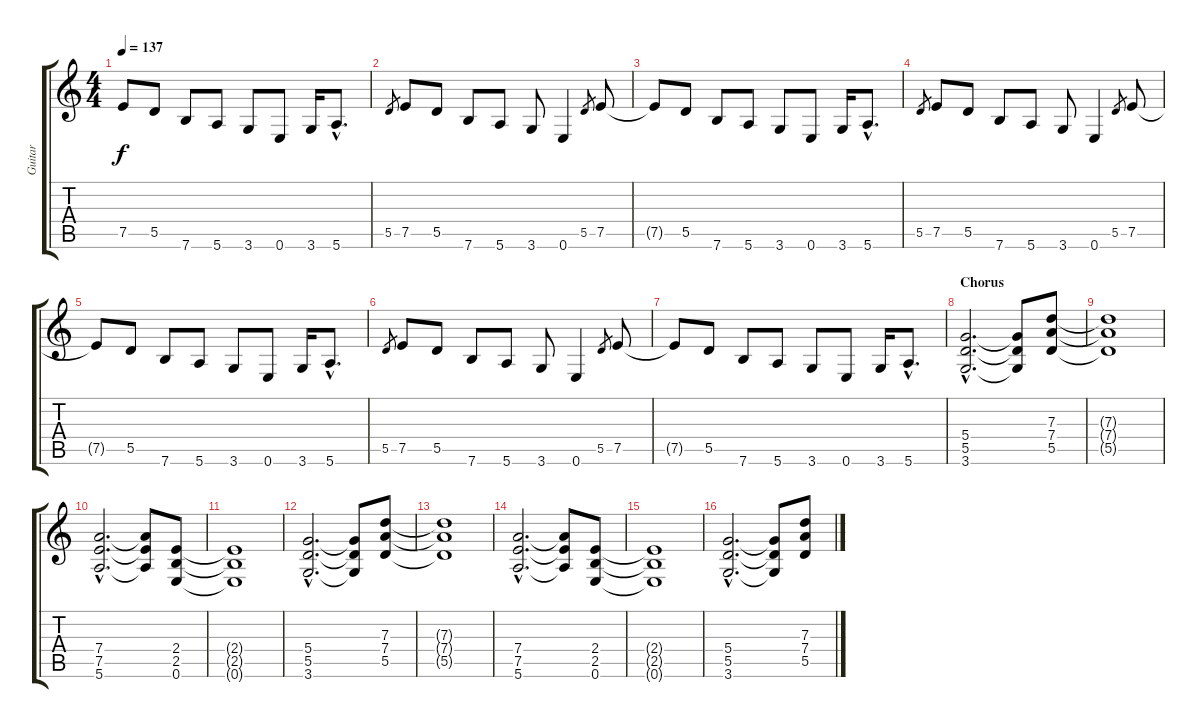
\track ("Guitar" "Guitar") {instrument distortionguitar}
\staff {score tabs}
\tuning (E4 B3 G3 D3 A2 E2) {hide}
\ts (4 4)
\tempo 137
\clef g2
\ks c
7.5{t}.8{dy f} 5.5.8 7.6.8 5.6.8 3.6.8 0.6.8 3.6.16 5.6{hac}.8{d} |
5.5.8{gr} 7.5.8 5.5.8 7.6.8 5.6.8 3.6.8 0.6.4 5.5.8{gr} 7.5.8 |
7.5{t}.8 5.5.8 7.6.8 5.6.8 3.6.8 0.6.8 3.6.16 5.6{hac}.8{d} |
5.5.8{gr} 7.5.8 5.5.8 7.6.8 5.6.8 3.6.8 0.6.4 5.5.8{gr} 7.5.8 |
7.5{t}.8 5.5.8 7.6.8 5.6.8 3.6.8 0.6.8 3.6.16 5.6{hac}.8{d} |
5.5.8{gr} 7.5.8 5.5.8 7.6.8 5.6.8 3.6.8 0.6.4 5.5.8{gr} 7.5.8 |
7.5{t}.8 5.5.8 7.6.8 5.6.8 3.6.8 0.6.8 3.6.16 5.6{hac}.8{d} |
\section ("" "Chorus")
(5.4{hac} 5.5{hac} 3.6{hac}).2{d} (5.4{t} 5.5{t} 3.6{t}).8 (7.3 7.4 5.5).8 |
(7.3{t} 7.4{t} 5.5{t}).1 |
(7.4{hac} 7.5{hac} 5.6{hac}).2{d} (7.4{t} 7.5{t} 5.6{t}).8 (2.4 2.5 0.6).8 |
(2.4{t} 2.5{t} 0.6{t}).1 |
(5.4{hac} 5.5{hac} 3.6{hac}).2{d} (5.4{t} 5.5{t} 3.6{t}).8 (7.3 7.4 5.5).8 |
(7.3{t} 7.4{t} 5.5{t}).1 |
(7.4{hac} 7.5{hac} 5.6{hac}).2{d} (7.4{t} 7.5{t} 5.6{t}).8 (2.4 2.5 0.6).8 |
(2.4{t} 2.5{t} 0.6{t}).1 |
(5.4{hac} 5.5{hac} 3.6{hac}).2{d} (5.4{t} 5.5{t} 3.6{t}).8 (7.3 7.4 5.5).8
